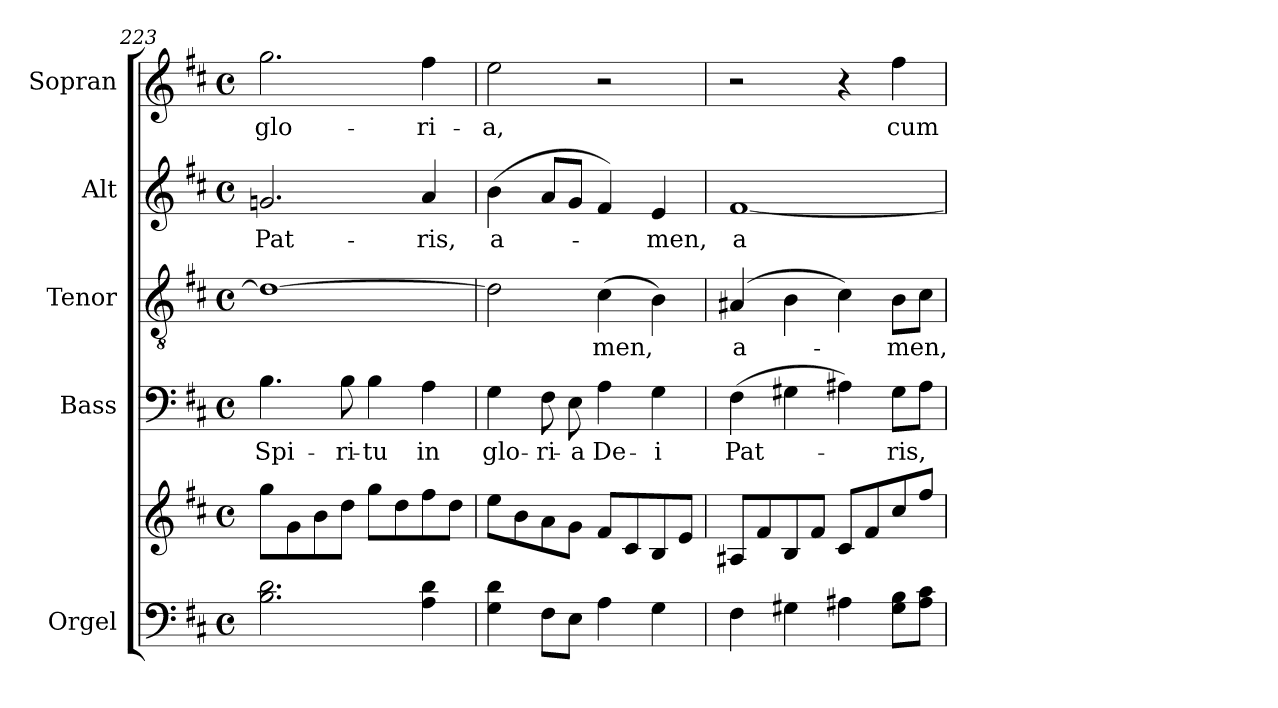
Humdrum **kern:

**kern	**kern	**kern	**text	**kern	**text	**kern	**text	**kern	**text
*part5	*part5	*part4	*part4	*part3	*part3	*part2	*part2	*part1	*part1
*staff6	*staff5	*staff4	*staff4	*staff3	*staff3	*staff2	*staff2	*staff1	*staff1
*I"Orgel	*	*I"Bass	*	*I"Tenor	*	*I"Alt	*	*I"Sopran	*
*I'Org.	*	*I'B	*	*I'T	*	*I'A	*	*I'S	*
*clefF4	*clefG2	*clefF4	*	*clefGv2	*	*clefG2	*	*clefG2	*
*k[f#c#]	*k[f#c#]	*k[f#c#]	*	*k[f#c#]	*	*k[f#c#]	*	*k[f#c#]	*
*D:	*D:	*D:	*	*D:	*	*D:	*	*D:	*
*M4/4	*M4/4	*M4/4	*	*M4/4	*	*M4/4	*	*M4/4	*
*met(c)	*met(c)	*met(c)	*	*met(c)	*	*met(c)	*	*met(c)	*
=223	=223	=223	=223	=223	=223	=223	=223	=223	=223
!	!	!	!LO:LY:b	!	!	!	!LO:LY:b	!	!LO:LY:b
2.B\ 2.d\	8gg\L	4.B\	Spi-	1d_	.	2.gn/	Pat-	2.gg\	glo-
.	8g\	.	.	.	.	.	.	.	.
.	8b\	.	.	.	.	.	.	.	.
!	!	!	!LO:LY:b	!	!	!	!	!	!
.	8dd\J	8B\	-ri-	.	.	.	.	.	.
!	!	!	!LO:LY:b	!	!	!	!	!	!
.	8gg\L	4B\	-tu	.	.	.	.	.	.
.	8dd\	.	.	.	.	.	.	.	.
!	!	!	!LO:LY:b	!	!	!	!LO:LY:b	!	!LO:LY:b
4A\ 4d\	8ff#\	4A\	in	.	.	4a/	-ris,	4ff#\	-ri-
.	8dd\J	.	.	.	.	.	.	.	.
=224	=224	=224	=224	=224	=224	=224	=224	=224	=224
!	!	!	!LO:LY:b	!	!	!	!LO:LY:b	!	!LO:LY:b
4G\ 4d\	8ee\L	4G\	glo-	2d\]	.	(>4b\	a-	2ee\	-a,
.	8b\	.	.	.	.	.	.	.	.
!	!	!	!LO:LY:b	!	!	!	!	!	!
8F#\L	8a\	8F#\	-ri-	.	.	8a/L	.	.	.
!	!	!	!LO:LY:b	!	!	!	!	!	!
8E\J	8g\J	8E\	-a	.	.	8g/J	.	.	.
!	!	!	!LO:LY:b	!	!LO:LY:b	!	!	!	!
4A\	8f#/L	4A\	De-	(>4c#\	-men,	4f#/)	.	2r	.
.	8c#/	.	.	.	.	.	.	.	.
!	!	!	!LO:LY:b	!	!	!	!LO:LY:b	!	!
4G\	8B/	4G\	-i	4B\)	.	4e/	-men,	.	.
.	8e/J	.	.	.	.	.	.	.	.
=225	=225	=225	=225	=225	=225	=225	=225	=225	=225
!	!	!	!LO:LY:b	!	!LO:LY:b	!	!LO:LY:b	!	!
4F#\	8A#X/L	(>4F#\	Pat-	(4A#X/	a-	[1f#	a-	2r	.
.	8f#/	.	.	.	.	.	.	.	.
4G#X\	8B/	4G#X\	.	4B\	.	.	.	.	.
.	8f#/J	.	.	.	.	.	.	.	.
4A#X\	8c#/L	4A#X\)	.	4c#\)	.	.	.	4r	.
.	8f#/	.	.	.	.	.	.	.	.
!	!	!	!LO:LY:b	!	!LO:LY:b	!	!	!	!LO:LY:b
8G#\ 8B\L	8cc#/	8G#\L	-ris,	8B\L	-men,	.	.	4ff#\	cum
8A#\ 8c#\J	8ff#/J	8A#\J	.	8c#\J	.	.	.	.	.
=	=	=	=	=	=	=	=	=	=
*-	*-	*-	*-	*-	*-	*-	*-	*-	*-
